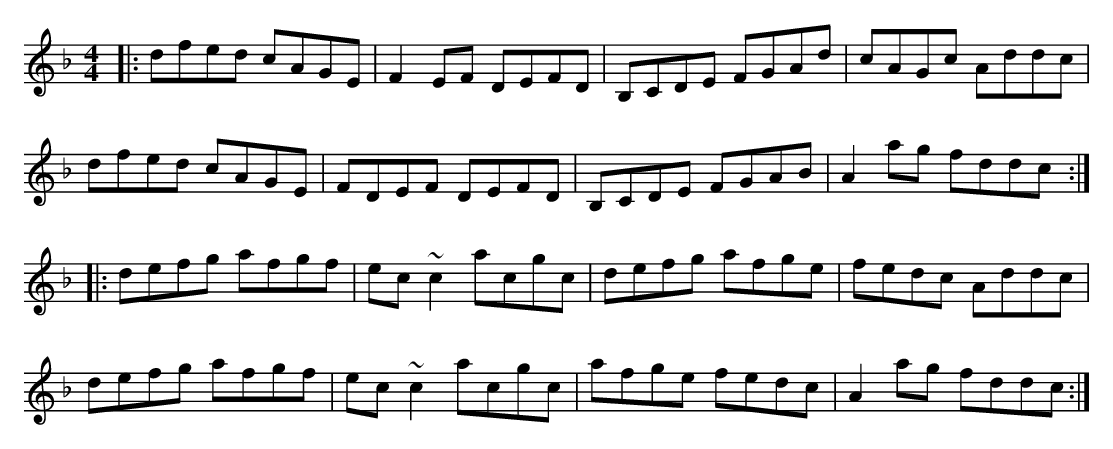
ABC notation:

X:1
M:4/4
K:Dmin
|:dfed cAGE|F2EF DEFD|B,CDE FGAd|cAGc Addc|
dfed cAGE|FDEF DEFD|B,CDE FGAB|A2ag fddc:|
|:defg afgf|ec~c2 acgc|defg afge|fedc Addc|
defg afgf|ec~c2 acgc|afge fedc|A2ag fddc:|
